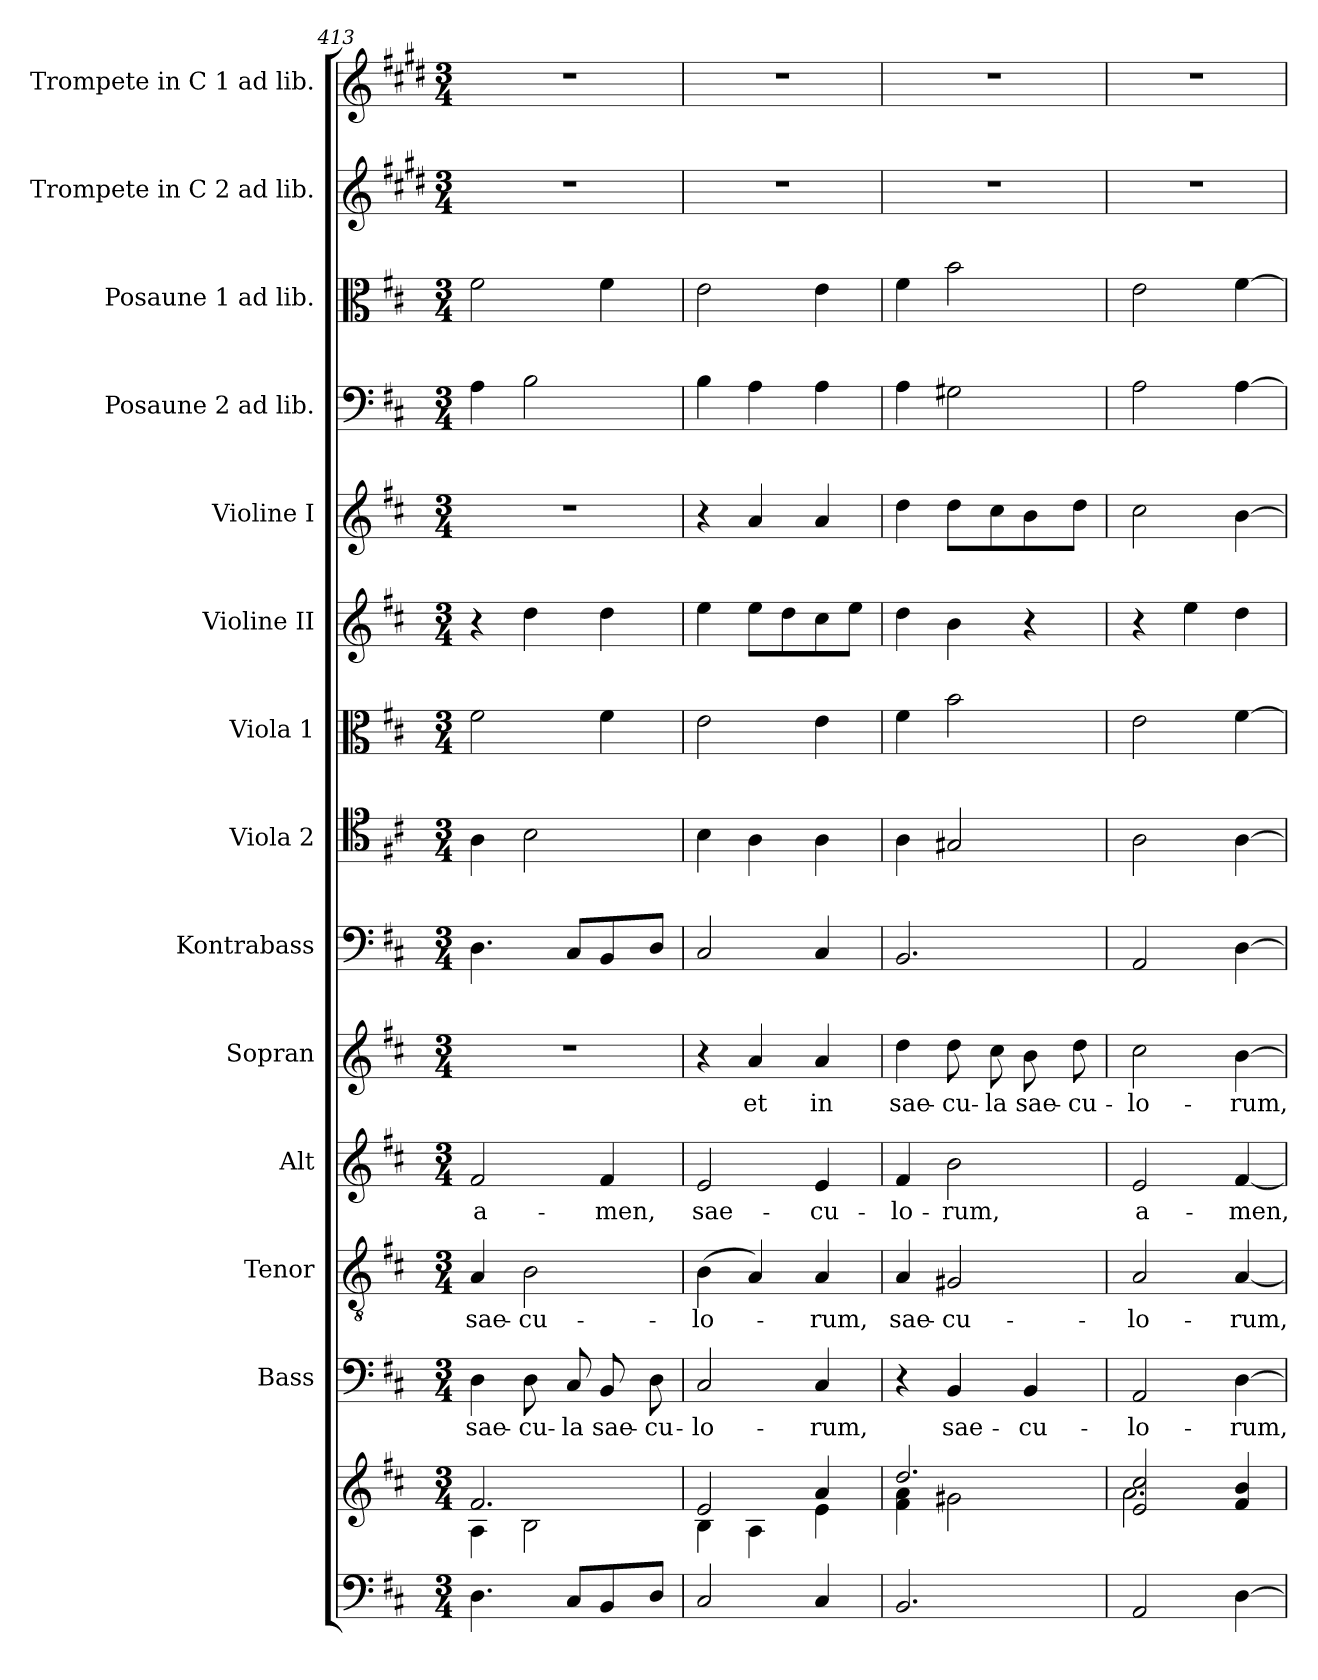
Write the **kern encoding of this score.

**kern	**kern	**kern	**text	**kern	**text	**kern	**text	**kern	**text	**kern	**kern	**kern	**kern	**kern	**kern	**kern	**kern	**kern
*part14	*part14	*part13	*part13	*part12	*part12	*part11	*part11	*part10	*part10	*part9	*part8	*part7	*part6	*part5	*part4	*part3	*part2	*part1
*staff15	*staff14	*staff13	*staff13	*staff12	*staff12	*staff11	*staff11	*staff10	*staff10	*staff9	*staff8	*staff7	*staff6	*staff5	*staff4	*staff3	*staff2	*staff1
*	*	*I"Bass	*	*I"Tenor	*	*I"Alt	*	*I"Sopran	*	*I"Kontrabass	*I"Viola 2	*I"Viola 1	*I"Violine II	*I"Violine I	*I"Posaune 2 ad lib.	*I"Posaune 1 ad lib.	*I"Trompete in C 2 ad lib.	*I"Trompete in C 1 ad lib.
*	*	*I'B.	*	*I'T.	*	*I'A.	*	*I'S.	*	*I'Kb.	*I'Vla. 2	*I'Vla. 1	*I'Vl. II	*I'Vl. I	*I'Pos. 2	*I'Pos. 1	*I'Trp. C 2	*I'Trp. C 1
*clefF4	*clefG2	*clefF4	*	*clefGv2	*	*clefG2	*	*clefG2	*	*clefF4	*clefC4	*clefC3	*clefG2	*clefG2	*clefF4	*clefC3	*clefG2	*clefG2
*	*	*	*	*	*	*	*	*	*	*ITrd7c12	*	*	*	*	*	*	*ITrd1c2	*ITrd1c2
*k[f#c#]	*k[f#c#]	*k[f#c#]	*	*k[f#c#]	*	*k[f#c#]	*	*k[f#c#]	*	*k[f#c#]	*k[f#c#]	*k[f#c#]	*k[f#c#]	*k[f#c#]	*k[f#c#]	*k[f#c#]	*k[f#c#]	*k[f#c#]
*D:	*D:	*D:	*	*D:	*	*D:	*	*D:	*	*D:	*D:	*D:	*D:	*D:	*D:	*D:	*D:	*D:
*M3/4	*M3/4	*M3/4	*	*M3/4	*	*M3/4	*	*M3/4	*	*M3/4	*M3/4	*M3/4	*M3/4	*M3/4	*M3/4	*M3/4	*M3/4	*M3/4
=413	=413	=413	=413	=413	=413	=413	=413	=413	=413	=413	=413	=413	=413	=413	=413	=413	=413	=413
*	*^	*	*	*	*	*	*	*	*	*	*	*	*	*	*	*	*	*
!	!	!	!	!LO:LY:b	!	!LO:LY:b	!	!LO:LY:b	!	!	!	!	!	!	!	!	!	!	!
4.D\	2.f#/	4A\	4D\	sae-	4A/	sae-	2f#/	a-	2.r	.	4.DD\	4A\	2f#\	4r	2.r	4A\	2f#\	2.r	2.r
!	!	!	!	!LO:LY:b	!	!LO:LY:b	!	!	!	!	!	!	!	!	!	!	!	!	!
.	.	2B\	8D\	-cu-	2B\	-cu-	.	.	.	.	.	2B\	.	4dd\	.	2B\	.	.	.
!	!	!	!	!LO:LY:b	!	!	!	!	!	!	!	!	!	!	!	!	!	!	!
8C#/L	.	.	8C#/	-la	.	.	.	.	.	.	8CC#/L	.	.	.	.	.	.	.	.
!	!	!	!	!LO:LY:b	!	!	!	!LO:LY:b	!	!	!	!	!	!	!	!	!	!	!
8BB/	.	.	8BB/	sae-	.	.	4f#/	-men,	.	.	8BBB/	.	4f#\	4dd\	.	.	4f#\	.	.
!	!	!	!	!LO:LY:b	!	!	!	!	!	!	!	!	!	!	!	!	!	!	!
8D/J	.	.	8D\	-cu-	.	.	.	.	.	.	8DD/J	.	.	.	.	.	.	.	.
=414	=414	=414	=414	=414	=414	=414	=414	=414	=414	=414	=414	=414	=414	=414	=414	=414	=414	=414	=414
!	!	!	!	!LO:LY:b	!	!LO:LY:b	!	!LO:LY:b	!	!	!	!	!	!	!	!	!	!	!
2C#/	2e/	4B\	2C#/	-lo-	(>4B\	-lo-	2e/	sae-	4r	.	2CC#/	4B\	2e\	4ee\	4r	4B\	2e\	2.r	2.r
!	!	!	!	!	!	!	!	!	!	!LO:LY:b	!	!	!	!	!	!	!	!	!
.	.	4A\	.	.	4A/)	.	.	.	4a/	et	.	4A\	.	8ee\L	4a/	4A\	.	.	.
.	.	.	.	.	.	.	.	.	.	.	.	.	.	8dd\	.	.	.	.	.
!	!	!	!	!LO:LY:b	!	!LO:LY:b	!	!LO:LY:b	!	!LO:LY:b	!	!	!	!	!	!	!	!	!
4C#/	4a/	4e\	4C#/	-rum,	4A/	-rum,	4e/	-cu-	4a/	in	4CC#/	4A\	4e\	8cc#\	4a/	4A\	4e\	.	.
.	.	.	.	.	.	.	.	.	.	.	.	.	.	8ee\J	.	.	.	.	.
!!LO:PB:g=z
=415	=415	=415	=415	=415	=415	=415	=415	=415	=415	=415	=415	=415	=415	=415	=415	=415	=415	=415	=415
!	!	!	!	!	!	!LO:LY:b	!	!LO:LY:b	!	!LO:LY:b	!	!	!	!	!	!	!	!	!
2.BB/	2.dd/	4f#\ 4a\	4r	.	4A/	sae-	4f#/	-lo-	4dd\	sae-	2.BBB/	4A\	4f#\	4dd\	4dd\	4A\	4f#\	2.r	2.r
!	!	!	!	!LO:LY:b	!	!LO:LY:b	!	!LO:LY:b	!	!LO:LY:b	!	!	!	!	!	!	!	!	!
.	.	2g#X\	4BB/	sae-	2G#X/	-cu-	2b\	-rum,	8dd\	-cu-	.	2G#X/	2b\	4b\	8dd\L	2G#X\	2b\	.	.
!	!	!	!	!	!	!	!	!	!	!LO:LY:b	!	!	!	!	!	!	!	!	!
.	.	.	.	.	.	.	.	.	8cc#\	-la	.	.	.	.	8cc#\	.	.	.	.
!	!	!	!	!LO:LY:b	!	!	!	!	!	!LO:LY:b	!	!	!	!	!	!	!	!	!
.	.	.	4BB/	-cu-	.	.	.	.	8b\	sae-	.	.	.	4r	8b\	.	.	.	.
!	!	!	!	!	!	!	!	!	!	!LO:LY:b	!	!	!	!	!	!	!	!	!
.	.	.	.	.	.	.	.	.	8dd\	-cu-	.	.	.	.	8dd\J	.	.	.	.
=416	=416	=416	=416	=416	=416	=416	=416	=416	=416	=416	=416	=416	=416	=416	=416	=416	=416	=416	=416
!	!	!	!	!LO:LY:b	!	!LO:LY:b	!	!LO:LY:b	!	!LO:LY:b	!	!	!	!	!	!	!	!	!
2AA/	2e/ 2cc#/	2.a\	2AA/	-lo-	2A/	-lo-	2e/	a-	2cc#\	-lo-	2AAA/	2A\	2e\	4r	2cc#\	2A\	2e\	2.r	2.r
.	.	.	.	.	.	.	.	.	.	.	.	.	.	4ee\	.	.	.	.	.
!	!	!	!	!LO:LY:b	!	!LO:LY:b	!	!LO:LY:b	!	!LO:LY:b	!	!	!	!	!	!	!	!	!
[4D\	4f#/ 4b/	.	[4D\	-rum,	[4A/	-rum,	[4f#/	-men,	[4b\	-rum,	[4DD\	[4A\	[4f#\	4dd\	[4b\	[4A\	[4f#\	.	.
*	*v	*v	*	*	*	*	*	*	*	*	*	*	*	*	*	*	*	*	*
=	=	=	=	=	=	=	=	=	=	=	=	=	=	=	=	=	=	=
*-	*-	*-	*-	*-	*-	*-	*-	*-	*-	*-	*-	*-	*-	*-	*-	*-	*-	*-
